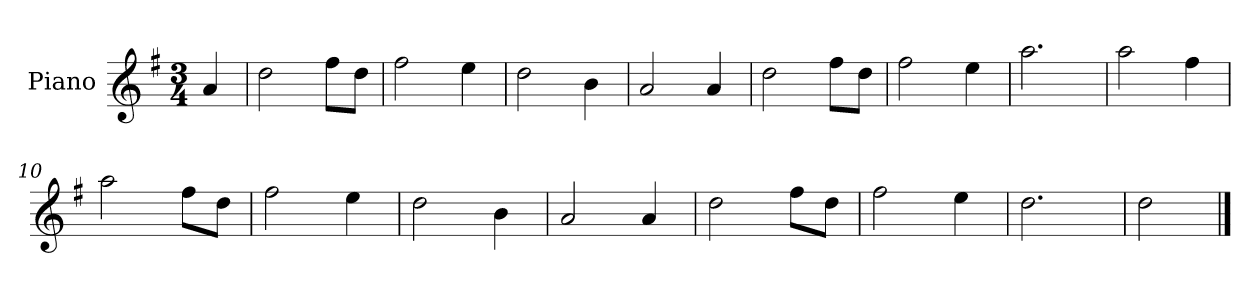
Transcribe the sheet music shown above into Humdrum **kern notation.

**kern
*part1
*staff1
*I"Piano
*ITrd4c7
*k[]
*C:
*M3/4
*MM112
=1
4d
=2
2g
8bL
8gJ
=3
2b
4a
=4
2g
4e
=5
2d
4d
=6
2g
8bL
8gJ
=7
2b
4a
=8
2.dd
=9
2dd
4b
=10
2dd
8bL
8gJ
=11
2b
4a
=12
2g
4e
=13
2d
4d
=14
2g
8bL
8gJ
=15
2b
4a
=16
2.g
=17
2g
==
*-
